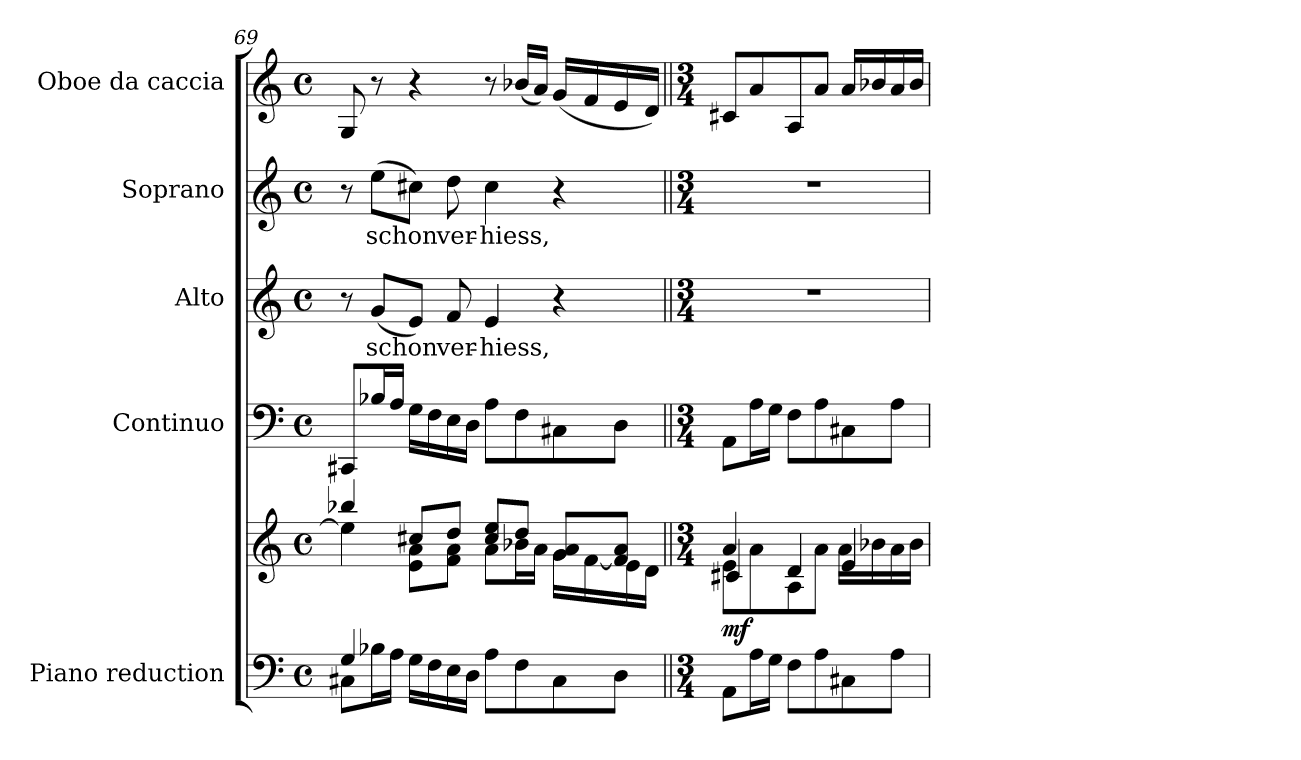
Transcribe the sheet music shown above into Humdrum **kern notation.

**kern	**kern	**dynam	**kern	**kern	**text	**kern	**text	**kern
*part5	*part5	*part5	*part4	*part3	*part3	*part2	*part2	*part1
*staff6	*staff5	*staff5/6	*staff4	*staff3	*staff3	*staff2	*staff2	*staff1
*I"Piano reduction	*	*	*I"Continuo	*I"Alto	*	*I"Soprano	*	*I"Oboe da caccia
*I'Pno	*	*	*	*	*	*	*	*I'Ob
*clefF4	*clefG2	*	*clefF4	*clefG2	*	*clefG2	*	*clefG2
*k[]	*k[]	*	*k[]	*k[]	*	*k[]	*	*k[]
*M4/4	*M4/4	*	*M4/4	*M4/4	*	*M4/4	*	*M4/4
*met(c)	*met(c)	*	*met(c)	*met(c)	*	*met(c)	*	*met(c)
=69	=69	=69	=69	=69	=69	=69	=69	=69
*^	*^	*	*	*	*	*	*	*
4G/	8C#X\L	4bb-X/	4ee\]	.	8CC#X/L	8r	.	8r	.	8G/
!	!	!	!	!	!	!	!LO:LY:b	!	!LO:LY:b	!
.	16B-X\L	.	.	.	16B-X/L	(<8g/L	schon	(>8ee\L	schon	8r
.	16A\JJ	.	.	.	16A/JJ	.	.	.	.	.
4ryy	16G\LL	8cc#X/L	8e\ 8a\L	.	16G\LL	8e/J)	.	8cc#X\J)	.	4r
.	16F\	.	.	.	16F\	.	.	.	.	.
!	!	!	!	!	!	!	!LO:LY:b	!	!LO:LY:b	!
.	16E\	8dd/J	8f\ 8a\J	.	16E\	8f/	ver-	8dd\	ver-	.
.	16D\JJ	.	.	.	16D\JJ	.	.	.	.	.
!	!	!	!	!	!	!	!LO:LY:b	!	!LO:LY:b	!
2ryy	8A\L	8cc#/ 8ee/L	8a\L	.	8A\L	4e/	-hiess,	4cc#\	-hiess,	8r
.	8F\	8dd/J	16b-X\L	.	8F\	.	.	.	.	(<16b-X/LL
.	.	.	16a\JJ	.	.	.	.	.	.	16a/JJ)
.	8C#\	8g/ 8a/L	16g\LL	.	8C#X\	4r	.	4r	.	(<16g/LL
.	.	.	[16f\	.	.	.	.	.	.	16f/
.	8D\J	8f/] 8a/J	16e\	.	8D\J	.	.	.	.	16e/
.	.	.	16d\JJ	.	.	.	.	.	.	16d/JJ)
*v	*v	*	*	*	*	*	*	*	*	*
*	*v	*v	*	*	*	*	*	*	*
!!LO:PB:g=z
=70||	=70||	=70||	=70||	=70||	=70||	=70||	=70||	=70||
*M3/4	*M3/4	*	*M3/4	*M3/4	*	*M3/4	*	*M3/4
*	*^	*	*	*	*	*	*	*
*	*	*^	*	*	*	*	*	*	*
!	!	!	!	!LO:DY:b	!	!	!	!	!	!
8AA\L	4a/	8e\L	4c#X/	mf	8AA\L	2.r	.	2.r	.	8c#X/L
16A\L	.	8a\	.	.	16A\L	.	.	.	.	8a/
16G\JJ	.	.	.	.	16G\JJ	.	.	.	.	.
8F\L	4d/	8A\	2ryy	.	8F\L	.	.	.	.	8A/
8A\	.	8a\J	.	.	8A\	.	.	.	.	8a/J
8C#X\	4e/	16a\LL	.	.	8C#X\	.	.	.	.	16a/LL
.	.	16b-X\	.	.	.	.	.	.	.	16b-X/
8A\J	.	16a\	.	.	8A\J	.	.	.	.	16a/
.	.	16b-\JJ	.	.	.	.	.	.	.	16b-/JJ
*	*v	*v	*v	*	*	*	*	*	*	*
=	=	=	=	=	=	=	=	=
*-	*-	*-	*-	*-	*-	*-	*-	*-
